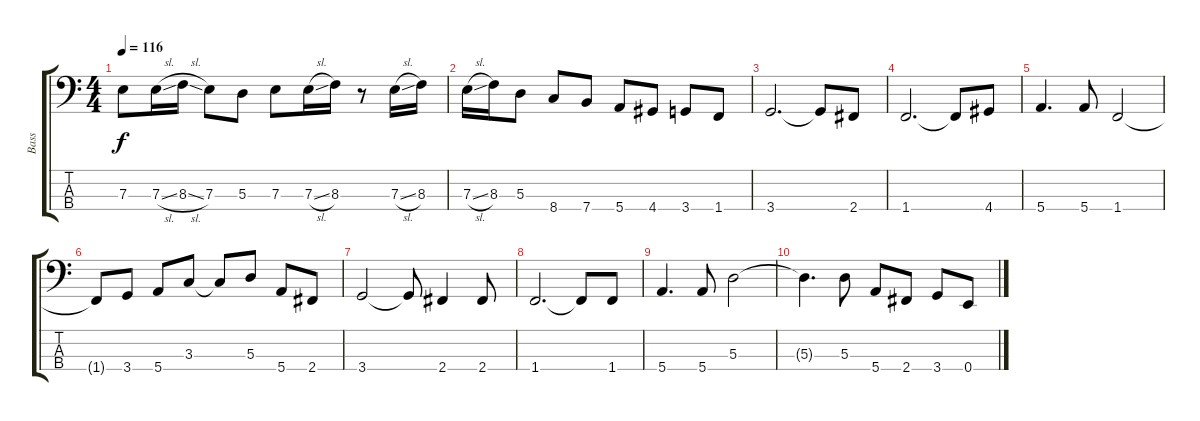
\track ("Bass" "Bass") {instrument electricbassfinger}
\staff {score tabs}
\tuning (G2 D2 A1 E1) {hide}
\ts (4 4)
\tempo 116
\clef f4
\ks c
7.3.8{dy f} 7.3{sl}.16 8.3{sl}.16 7.3.8 5.3.8 7.3.8 7.3{sl}.16 8.3.16 r.8 7.3{sl}.16 8.3.16 |
7.3{sl}.16 8.3.16 5.3.8 8.4.8 7.4.8 5.4.8 4.4.8 3.4.8 1.4.8 |
3.4.2{d} 3.4{t}.8 2.4.8 |
1.4.2{d} 1.4{t}.8 4.4.8 |
5.4.4{d} 5.4.8 1.4.2 |
1.4{t}.8 3.4.8 5.4.8 3.3.8 3.3{t}.8 5.3.8 5.4.8 2.4.8 |
3.4.2 3.4{t}.8 2.4.4 2.4.8 |
1.4.2{d} 1.4{t}.8 1.4.8 |
5.4.4{d} 5.4.8 5.3.2 |
5.3{t}.4{d} 5.3.8 5.4.8 2.4.8 3.4.8 0.4.8
